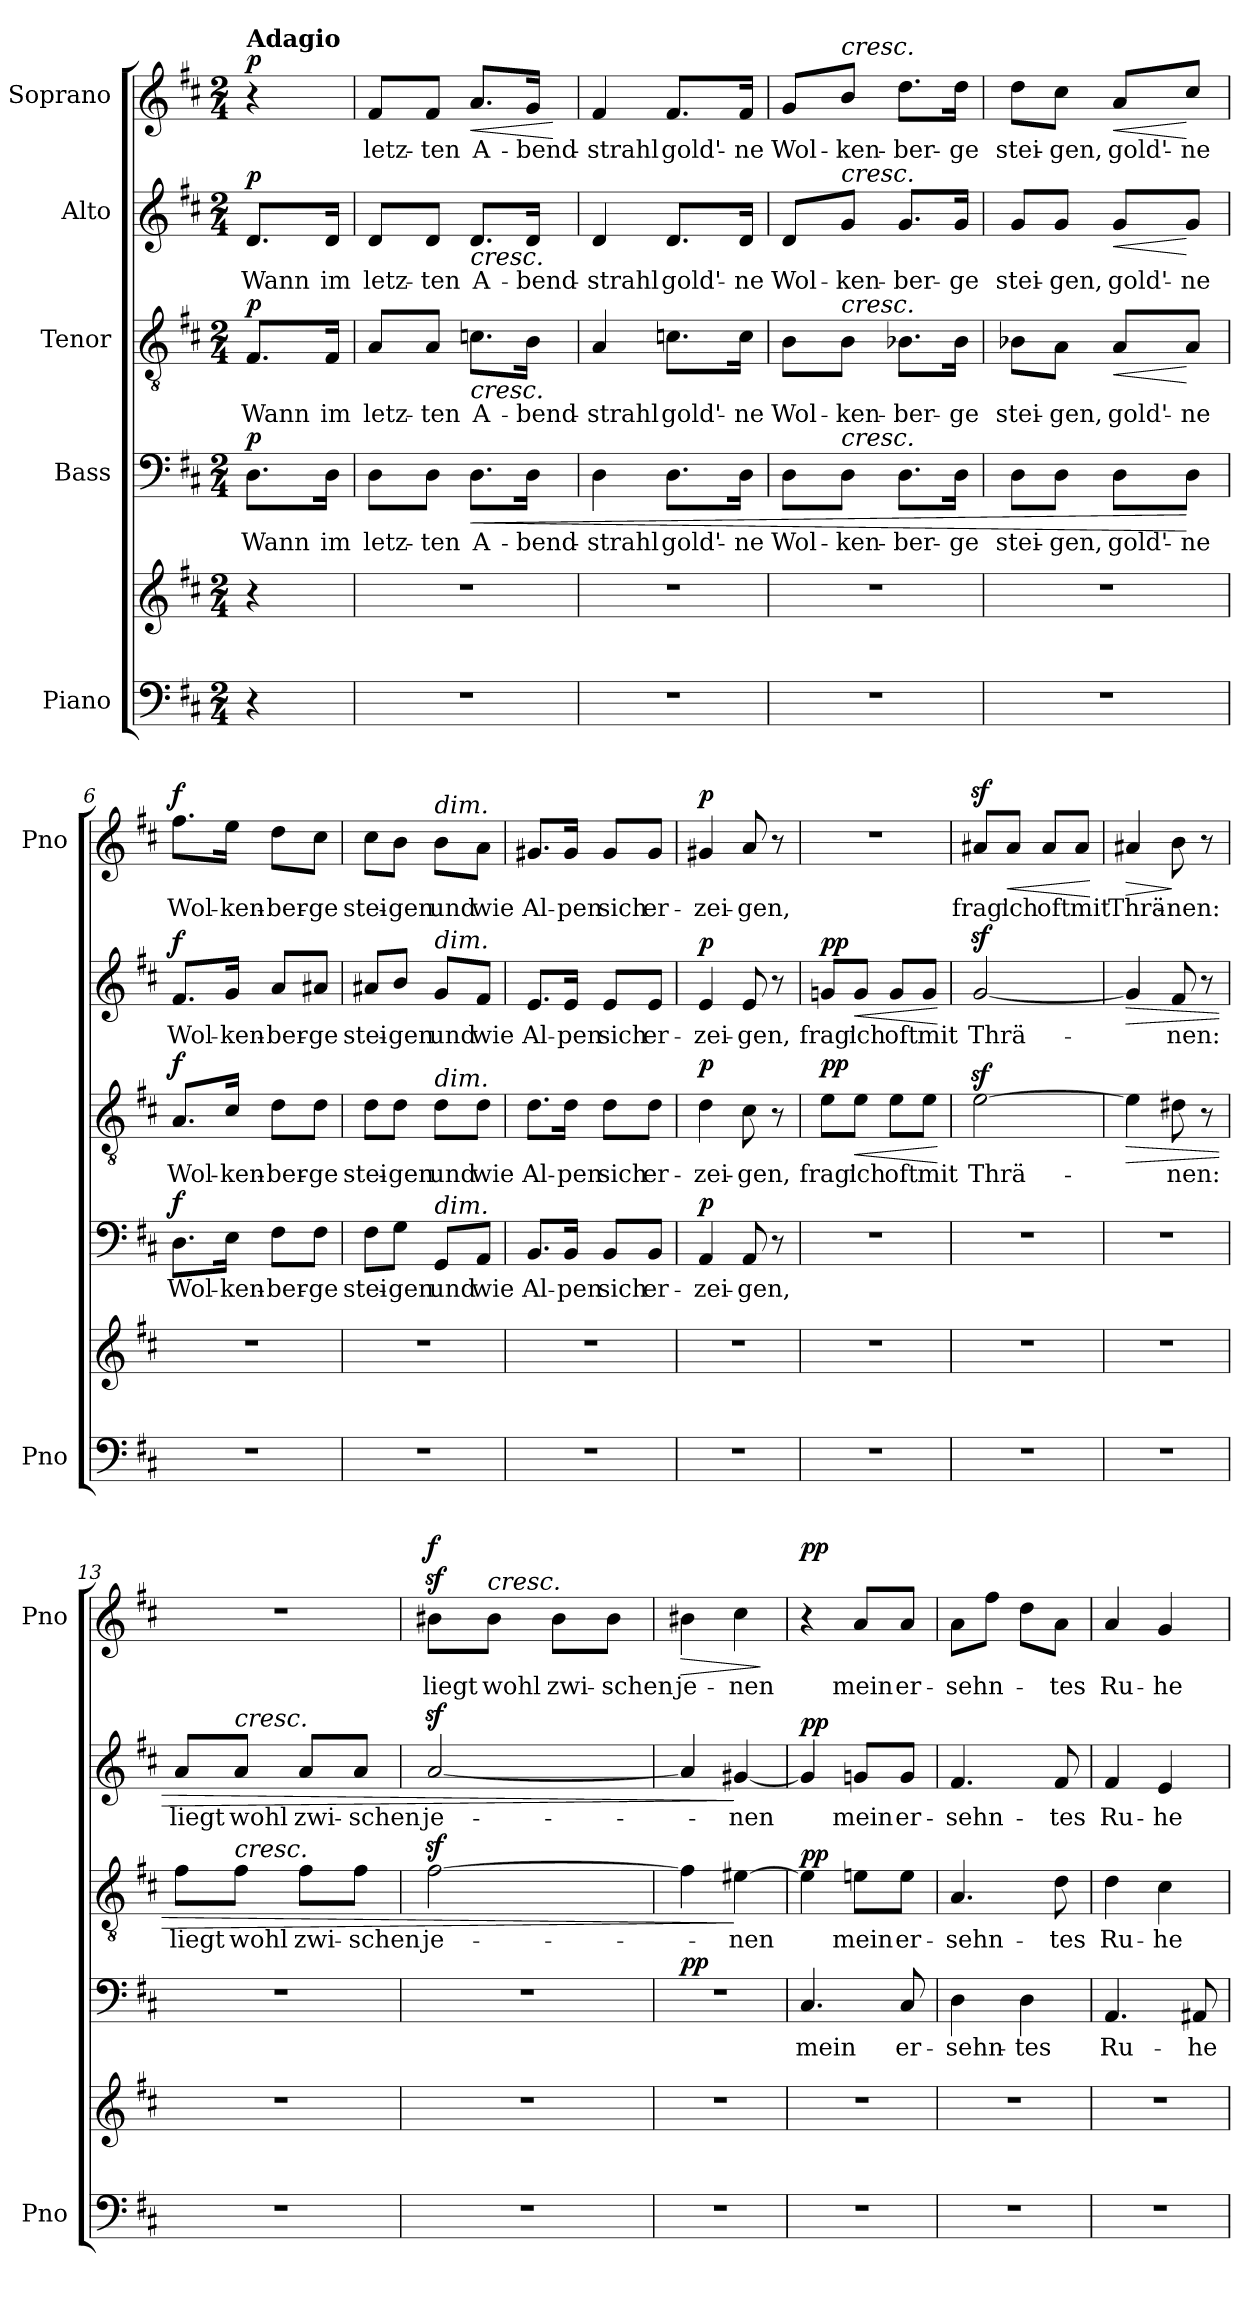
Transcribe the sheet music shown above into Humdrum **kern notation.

**kern	**kern	**kern	**text	**dynam	**kern	**text	**dynam	**kern	**text	**dynam	**kern	**text	**dynam
*part5	*part5	*part4	*part4	*part4	*part3	*part3	*part3	*part2	*part2	*part2	*part1	*part1	*part1
*staff6	*staff5	*staff4	*staff4	*staff4	*staff3	*staff3	*staff3	*staff2	*staff2	*staff2	*staff1	*staff1	*staff1
*I"Piano	*	*I"Bass	*	*	*I"Tenor	*	*	*I"Alto	*	*	*I"Soprano	*	*
*I'Pno	*	*	*	*	*	*	*	*	*	*	*I'Pno	*	*
*clefF4	*clefG2	*clefF4	*	*	*clefGv2	*	*	*clefG2	*	*	*clefG2	*	*
*k[f#c#]	*k[f#c#]	*k[f#c#]	*	*	*k[f#c#]	*	*	*k[f#c#]	*	*	*k[f#c#]	*	*
*D:	*D:	*D:	*	*	*D:	*	*	*D:	*	*	*D:	*	*
*M2/4	*M2/4	*M2/4	*	*	*M2/4	*	*	*M2/4	*	*	*M2/4	*	*
=1	=1	=1	=1	=1	=1	=1	=1	=1	=1	=1	=1	=1	=1
!	!	!	!	!	!	!	!	!	!	!	!LO:TX:a:B:t=Adagio	!	!
!	!	!	!LO:LY:b	!LO:DY:b	!	!LO:LY:b	!LO:DY:b	!	!LO:LY:b	!LO:DY:b	!	!	!LO:DY:b
4r	4r	8.D\L	Wann	p	8.F#/L	Wann	p	8.d/L	Wann	p	4r	.	p
!	!	!	!LO:LY:b	!	!	!LO:LY:b	!	!	!LO:LY:b	!	!	!	!
.	.	16D\Jk	im	.	16F#/Jk	im	.	16d/Jk	im	.	.	.	.
=2	=2	=2	=2	=2	=2	=2	=2	=2	=2	=2	=2	=2	=2
!	!	!	!LO:LY:b	!	!	!LO:LY:b	!	!	!LO:LY:b	!	!	!LO:LY:b	!
2r	2r	8D\L	letz-	.	8A/L	letz-	.	8d/L	letz-	.	8f#/L	letz-	.
!	!	!	!LO:LY:b	!	!	!LO:LY:b	!	!	!LO:LY:b	!	!	!LO:LY:b	!
.	.	8D\J	-ten	.	8A/J	-ten	.	8d/J	-ten	.	8f#/J	-ten	.
!	!	!	!LO:LY:b	!LO:HP:b	!	!LO:LY:b	!LO:HP:b	!	!LO:LY:b	!LO:HP:b	!	!LO:LY:b	!LO:HP:b
.	.	8.D\L	A-	<	8.cn\L	A-	<	8.d/L	A-	<	8.a/L	A-	<
!	!	!	!LO:LY:b	!	!	!LO:LY:b	!	!	!LO:LY:b	!	!	!LO:LY:b	!
.	.	16D\Jk	-bend-	.	16B\Jk	-bend-	.	16d/Jk	-bend-	.	16g/Jk	-bend-	.
.	.	.	.	.	.	.	.	.	.	.	.	.	[
=3	=3	=3	=3	=3	=3	=3	=3	=3	=3	=3	=3	=3	=3
!	!	!	!LO:LY:b	!	!	!LO:LY:b	!	!	!LO:LY:b	!	!	!LO:LY:b	!
2r	2r	4D\	-strahl	.	4A/	-strahl	.	4d/	-strahl	.	4f#/	-strahl	.
!	!	!	!LO:LY:b	!	!	!LO:LY:b	!	!	!LO:LY:b	!	!	!LO:LY:b	!
.	.	8.D\L	gold'-	.	8.cn\L	gold'-	.	8.d/L	gold'-	.	8.f#/L	gold'-	.
!	!	!	!LO:LY:b	!	!	!LO:LY:b	!	!	!LO:LY:b	!	!	!LO:LY:b	!
.	.	16D\Jk	-ne	.	16c\Jk	-ne	.	16d/Jk	-ne	.	16f#/Jk	-ne	.
=4	=4	=4	=4	=4	=4	=4	=4	=4	=4	=4	=4	=4	=4
!	!	!	!LO:LY:b	!	!	!LO:LY:b	!	!	!LO:LY:b	!	!	!LO:LY:b	!
2r	2r	8D\L	Wol-	.	8B\L	Wol-	.	8d/L	Wol-	.	8g/L	Wol-	.
!	!	!	!	!	!	!	!	!	!	!	!LO:TX:a:i:t=cresc.	!	!
!	!	!	!	!	!	!	!	!LO:TX:a:i:t=cresc.	!	!	!	!	!
!	!	!	!	!	!LO:TX:a:i:t=cresc.	!	!	!	!	!	!	!	!
!	!	!LO:TX:a:i:t=cresc.	!	!	!	!	!	!	!	!	!	!	!
!	!	!	!LO:LY:b	!	!	!LO:LY:b	!	!	!LO:LY:b	!	!	!LO:LY:b	!
.	.	8D\J	-ken-	.	8B\J	-ken-	.	8g/J	-ken-	.	8b/J	-ken-	.
!	!	!	!LO:LY:b	!	!	!LO:LY:b	!	!	!LO:LY:b	!	!	!LO:LY:b	!
.	.	8.D\L	-ber-	.	8.B-X\L	-ber-	.	8.g/L	-ber-	.	8.dd\L	-ber-	.
!	!	!	!LO:LY:b	!	!	!LO:LY:b	!	!	!LO:LY:b	!	!	!LO:LY:b	!
.	.	16D\Jk	-ge	.	16B-\Jk	-ge	.	16g/Jk	-ge	.	16dd\Jk	-ge	.
=5	=5	=5	=5	=5	=5	=5	=5	=5	=5	=5	=5	=5	=5
!	!	!	!LO:LY:b	!	!	!LO:LY:b	!	!	!LO:LY:b	!	!	!LO:LY:b	!
2r	2r	8D\L	stei-	.	8B-X\L	stei-	.	8g/L	stei-	.	8dd\L	stei-	.
!	!	!	!LO:LY:b	!	!	!LO:LY:b	!	!	!LO:LY:b	!	!	!LO:LY:b	!
.	.	8D\J	-gen,	.	8A\J	-gen,	.	8g/J	-gen,	.	8cc#\J	-gen,	.
!	!	!	!LO:LY:b	!	!	!LO:LY:b	!LO:HP:b	!	!LO:LY:b	!LO:HP:b	!	!LO:LY:b	!LO:HP:b
.	.	8D\L	gold'-	.	8A/L	gold'-	<	8g/L	gold'-	<	8a/L	gold'-	<
!	!	!	!LO:LY:b	!	!	!LO:LY:b	!	!	!LO:LY:b	!	!	!LO:LY:b	!
.	.	8D\J	-ne	[	8A/J	-ne	[	8g/J	-ne	[	8cc#/J	-ne	[
!!LO:PB:g=z
=6	=6	=6	=6	=6	=6	=6	=6	=6	=6	=6	=6	=6	=6
!	!	!	!LO:LY:b	!LO:DY:b	!	!LO:LY:b	!LO:DY:b	!	!LO:LY:b	!LO:DY:b	!	!LO:LY:b	!LO:DY:b
2r	2r	8.D\L	Wol-	f	8.A/L	Wol-	f	8.f#/L	Wol-	f	8.ff#\L	Wol-	f
!	!	!	!LO:LY:b	!	!	!LO:LY:b	!	!	!LO:LY:b	!	!	!LO:LY:b	!
.	.	16E\Jk	-ken-	.	16c#/Jk	-ken-	.	16g/Jk	-ken-	.	16ee\Jk	-ken-	.
!	!	!	!LO:LY:b	!	!	!LO:LY:b	!	!	!LO:LY:b	!	!	!LO:LY:b	!
.	.	8F#\L	-ber-	.	8d\L	-ber-	.	8a/L	-ber-	.	8dd\L	-ber-	.
!	!	!	!LO:LY:b	!	!	!LO:LY:b	!	!	!LO:LY:b	!	!	!LO:LY:b	!
.	.	8F#\J	-ge	.	8d\J	-ge	.	8a#X/J	-ge	.	8cc#\J	-ge	.
=7	=7	=7	=7	=7	=7	=7	=7	=7	=7	=7	=7	=7	=7
!	!	!	!LO:LY:b	!	!	!LO:LY:b	!	!	!LO:LY:b	!	!	!LO:LY:b	!
2r	2r	8F#\L	stei-	.	8d\L	stei-	.	8a#X/L	stei-	.	8cc#\L	stei-	.
!	!	!	!LO:LY:b	!	!	!LO:LY:b	!	!	!LO:LY:b	!	!	!LO:LY:b	!
.	.	8G\J	-gen	.	8d\J	-gen	.	8b/J	-gen	.	8b\J	-gen	.
!	!	!	!	!	!	!	!	!	!	!	!LO:TX:a:i:t=dim.	!	!
!	!	!	!	!	!	!	!	!LO:TX:a:i:t=dim.	!	!	!	!	!
!	!	!	!	!	!LO:TX:a:i:t=dim.	!	!	!	!	!	!	!	!
!	!	!LO:TX:a:i:t=dim.	!	!	!	!	!	!	!	!	!	!	!
!	!	!	!LO:LY:b	!	!	!LO:LY:b	!	!	!LO:LY:b	!	!	!LO:LY:b	!
.	.	8GG/L	und	.	8d\L	und	.	8g/L	und	.	8b\L	und	.
!	!	!	!LO:LY:b	!	!	!LO:LY:b	!	!	!LO:LY:b	!	!	!LO:LY:b	!
.	.	8AA/J	wie	.	8d\J	wie	.	8f#/J	wie	.	8a\J	wie	.
=8	=8	=8	=8	=8	=8	=8	=8	=8	=8	=8	=8	=8	=8
!	!	!	!LO:LY:b	!	!	!LO:LY:b	!	!	!LO:LY:b	!	!	!LO:LY:b	!
2r	2r	8.BB/L	Al-	.	8.d\L	Al-	.	8.e/L	Al-	.	8.g#X/L	Al-	.
!	!	!	!LO:LY:b	!	!	!LO:LY:b	!	!	!LO:LY:b	!	!	!LO:LY:b	!
.	.	16BB/Jk	-pen	.	16d\Jk	-pen	.	16e/Jk	-pen	.	16g#/Jk	-pen	.
!	!	!	!LO:LY:b	!	!	!LO:LY:b	!	!	!LO:LY:b	!	!	!LO:LY:b	!
.	.	8BB/L	sich	.	8d\L	sich	.	8e/L	sich	.	8g#/L	sich	.
!	!	!	!LO:LY:b	!	!	!LO:LY:b	!	!	!LO:LY:b	!	!	!LO:LY:b	!
.	.	8BB/J	er-	.	8d\J	er-	.	8e/J	er-	.	8g#/J	er-	.
=9	=9	=9	=9	=9	=9	=9	=9	=9	=9	=9	=9	=9	=9
!	!	!	!LO:LY:b	!LO:DY:b	!	!LO:LY:b	!LO:DY:b	!	!LO:LY:b	!LO:DY:b	!	!LO:LY:b	!LO:DY:b
2r	2r	4AA/	-zei-	p	4d\	-zei-	p	4e/	-zei-	p	4g#X/	-zei-	p
!	!	!	!LO:LY:b	!	!	!LO:LY:b	!	!	!LO:LY:b	!	!	!LO:LY:b	!
.	.	8AA/	-gen,	.	8c#\	-gen,	.	8e/	-gen,	.	8a/	-gen,	.
.	.	8r	.	.	8r	.	.	8r	.	.	8r	.	.
=10	=10	=10	=10	=10	=10	=10	=10	=10	=10	=10	=10	=10	=10
!	!	!	!	!	!	!LO:LY:b	!LO:DY:b	!	!LO:LY:b	!LO:DY:b	!	!	!
2r	2r	2r	.	.	8e\L	frag'	pp	8gn/L	frag'	pp	2r	.	.
!	!	!	!	!	!	!LO:LY:b	!LO:HP:b	!	!LO:LY:b	!LO:HP:b	!	!	!
.	.	.	.	.	8e\J	ich	<	8g/J	ich	<	.	.	.
!	!	!	!	!	!	!LO:LY:b	!	!	!LO:LY:b	!	!	!	!
.	.	.	.	.	8e\L	oft	.	8g/L	oft	.	.	.	.
!	!	!	!	!	!	!LO:LY:b	!	!	!LO:LY:b	!	!	!	!
.	.	.	.	.	8e\J	mit	.	8g/J	mit	.	.	.	.
.	.	.	.	.	.	.	[	.	.	[	.	.	.
=11	=11	=11	=11	=11	=11	=11	=11	=11	=11	=11	=11	=11	=11
!	!	!	!	!	!	!LO:LY:b	!	!	!LO:LY:b	!	!	!LO:LY:b	!
2r	2r	2r	.	.	[2ez<\	Thrä-	.	[2gz</	Thrä-	.	8a#Xz</L	frag'	.
!	!	!	!	!	!	!	!	!	!	!	!	!LO:LY:b	!LO:HP:b
.	.	.	.	.	.	.	.	.	.	.	8a#/J	ich	<
!	!	!	!	!	!	!	!	!	!	!	!	!LO:LY:b	!
.	.	.	.	.	.	.	.	.	.	.	8a#/L	oft	.
!	!	!	!	!	!	!	!	!	!	!	!	!LO:LY:b	!
.	.	.	.	.	.	.	.	.	.	.	8a#/J	mit	.
.	.	.	.	.	.	.	.	.	.	.	.	.	[
!!LO:PB:g=z
=12	=12	=12	=12	=12	=12	=12	=12	=12	=12	=12	=12	=12	=12
!	!	!	!	!	!	!LO:LY:b	!LO:HP:b	!	!LO:LY:b	!LO:HP:b	!	!LO:LY:b	!LO:HP:b
2r	2r	2r	.	.	4e\]	-­	>	4g/]	-­	>	4a#X/	Thrä-	>
!	!	!	!	!	!	!LO:LY:b	!	!	!LO:LY:b	!	!	!LO:LY:b	!
.	.	.	.	.	8d#X\	nen:	[	8f#/	nen:	[	8b\	-nen:	]
.	.	.	.	.	8r	.	.	8r	.	.	8r	.	.
!!LO:PB:g=z
=13	=13	=13	=13	=13	=13	=13	=13	=13	=13	=13	=13	=13	=13
!	!	!	!	!	!	!LO:LY:b	!	!	!LO:LY:b	!	!	!	!
2r	2r	2r	.	.	8f#\L	liegt	.	8a/L	liegt	.	2r	.	.
!	!	!	!	!	!	!	!	!LO:TX:a:i:t=cresc.	!	!	!	!	!
!	!	!	!	!	!LO:TX:a:i:t=cresc.	!	!	!	!	!	!	!	!
!	!	!	!	!	!	!LO:LY:b	!	!	!LO:LY:b	!	!	!	!
.	.	.	.	.	8f#\J	wohl	.	8a/J	wohl	.	.	.	.
!	!	!	!	!	!	!LO:LY:b	!	!	!LO:LY:b	!	!	!	!
.	.	.	.	.	8f#\L	zwi-	.	8a/L	zwi-	.	.	.	.
!	!	!	!	!	!	!LO:LY:b	!	!	!LO:LY:b	!	!	!	!
.	.	.	.	.	8f#\J	-schen	.	8a/J	-schen	.	.	.	.
=14	=14	=14	=14	=14	=14	=14	=14	=14	=14	=14	=14	=14	=14
!	!	!	!	!	!	!LO:LY:b	!	!	!LO:LY:b	!	!	!LO:LY:b	!LO:DY:b
2r	2r	2r	.	.	[2f#z<\	je-	.	[2az</	je-	.	8b#Xz<\L	liegt	f
!	!	!	!	!	!	!	!	!	!	!	!LO:TX:a:i:t=cresc.	!	!
!	!	!	!	!	!	!	!	!	!	!	!	!LO:LY:b	!
.	.	.	.	.	.	.	.	.	.	.	8b#\J	wohl	.
!	!	!	!	!	!	!	!	!	!	!	!	!LO:LY:b	!
.	.	.	.	.	.	.	.	.	.	.	8b#\L	zwi-	.
!	!	!	!	!	!	!	!	!	!	!	!	!LO:LY:b	!
.	.	.	.	.	.	.	.	.	.	.	8b#\J	-schen	.
=15	=15	=15	=15	=15	=15	=15	=15	=15	=15	=15	=15	=15	=15
!	!	!	!	!LO:DY:b	!	!	!	!	!	!	!	!LO:LY:b	!LO:HP:b
2r	2r	2r	.	pp	4f#\]	.	.	4a/]	.	.	4b#X\	je-	>
!	!	!	!	!	!	!LO:LY:b	!	!	!LO:LY:b	!	!	!LO:LY:b	!
.	.	.	.	.	[4e#X\	-nen	]	[4g#X/	-nen	]	4cc#\	-nen	.
.	.	.	.	.	.	.	.	.	.	.	.	.	]
=16	=16	=16	=16	=16	=16	=16	=16	=16	=16	=16	=16	=16	=16
!	!	!	!LO:LY:b	!	!	!	!LO:DY:b	!	!	!LO:DY:b	!	!	!LO:DY:b
2r	2r	4.C#/	mein	.	4e#\]	.	pp	4g#/]	.	pp	4r	.	pp
!	!	!	!	!	!	!LO:LY:b	!	!	!LO:LY:b	!	!	!LO:LY:b	!
.	.	.	.	.	8en\L	mein	.	8gn/L	mein	.	8a/L	mein	.
!	!	!	!LO:LY:b	!	!	!LO:LY:b	!	!	!LO:LY:b	!	!	!LO:LY:b	!
.	.	8C#/	er-	.	8e\J	er-	.	8g/J	er-	.	8a/J	er-	.
=17	=17	=17	=17	=17	=17	=17	=17	=17	=17	=17	=17	=17	=17
!	!	!	!LO:LY:b	!	!	!LO:LY:b	!	!	!LO:LY:b	!	!	!LO:LY:b	!
2r	2r	4D\	-sehn-	.	4.A/	-sehn-	.	4.f#/	-sehn-	.	8a\L	-sehn-	.
.	.	.	.	.	.	.	.	.	.	.	8ff#\J	.	.
!	!	!	!LO:LY:b	!	!	!	!	!	!	!	!	!	!
.	.	4D\	-tes	.	.	.	.	.	.	.	8dd\L	.	.
!	!	!	!	!	!	!LO:LY:b	!	!	!LO:LY:b	!	!	!LO:LY:b	!
.	.	.	.	.	8d\	-tes	.	8f#/	-tes	.	8a\J	-tes	.
=18	=18	=18	=18	=18	=18	=18	=18	=18	=18	=18	=18	=18	=18
!	!	!	!LO:LY:b	!	!	!LO:LY:b	!	!	!LO:LY:b	!	!	!LO:LY:b	!
2r	2r	4.AA/	Ru-	.	4d\	Ru-	.	4f#/	Ru-	.	4a/	Ru-	.
!	!	!	!	!	!	!LO:LY:b	!	!	!LO:LY:b	!	!	!LO:LY:b	!
.	.	.	.	.	4c#\	-he-	.	4e/	-he-	.	4g/	-he-	.
!	!	!	!LO:LY:b	!	!	!	!	!	!	!	!	!	!
.	.	8AA#X/	-he-	.	.	.	.	.	.	.	.	.	.
=	=	=	=	=	=	=	=	=	=	=	=	=	=
*-	*-	*-	*-	*-	*-	*-	*-	*-	*-	*-	*-	*-	*-
